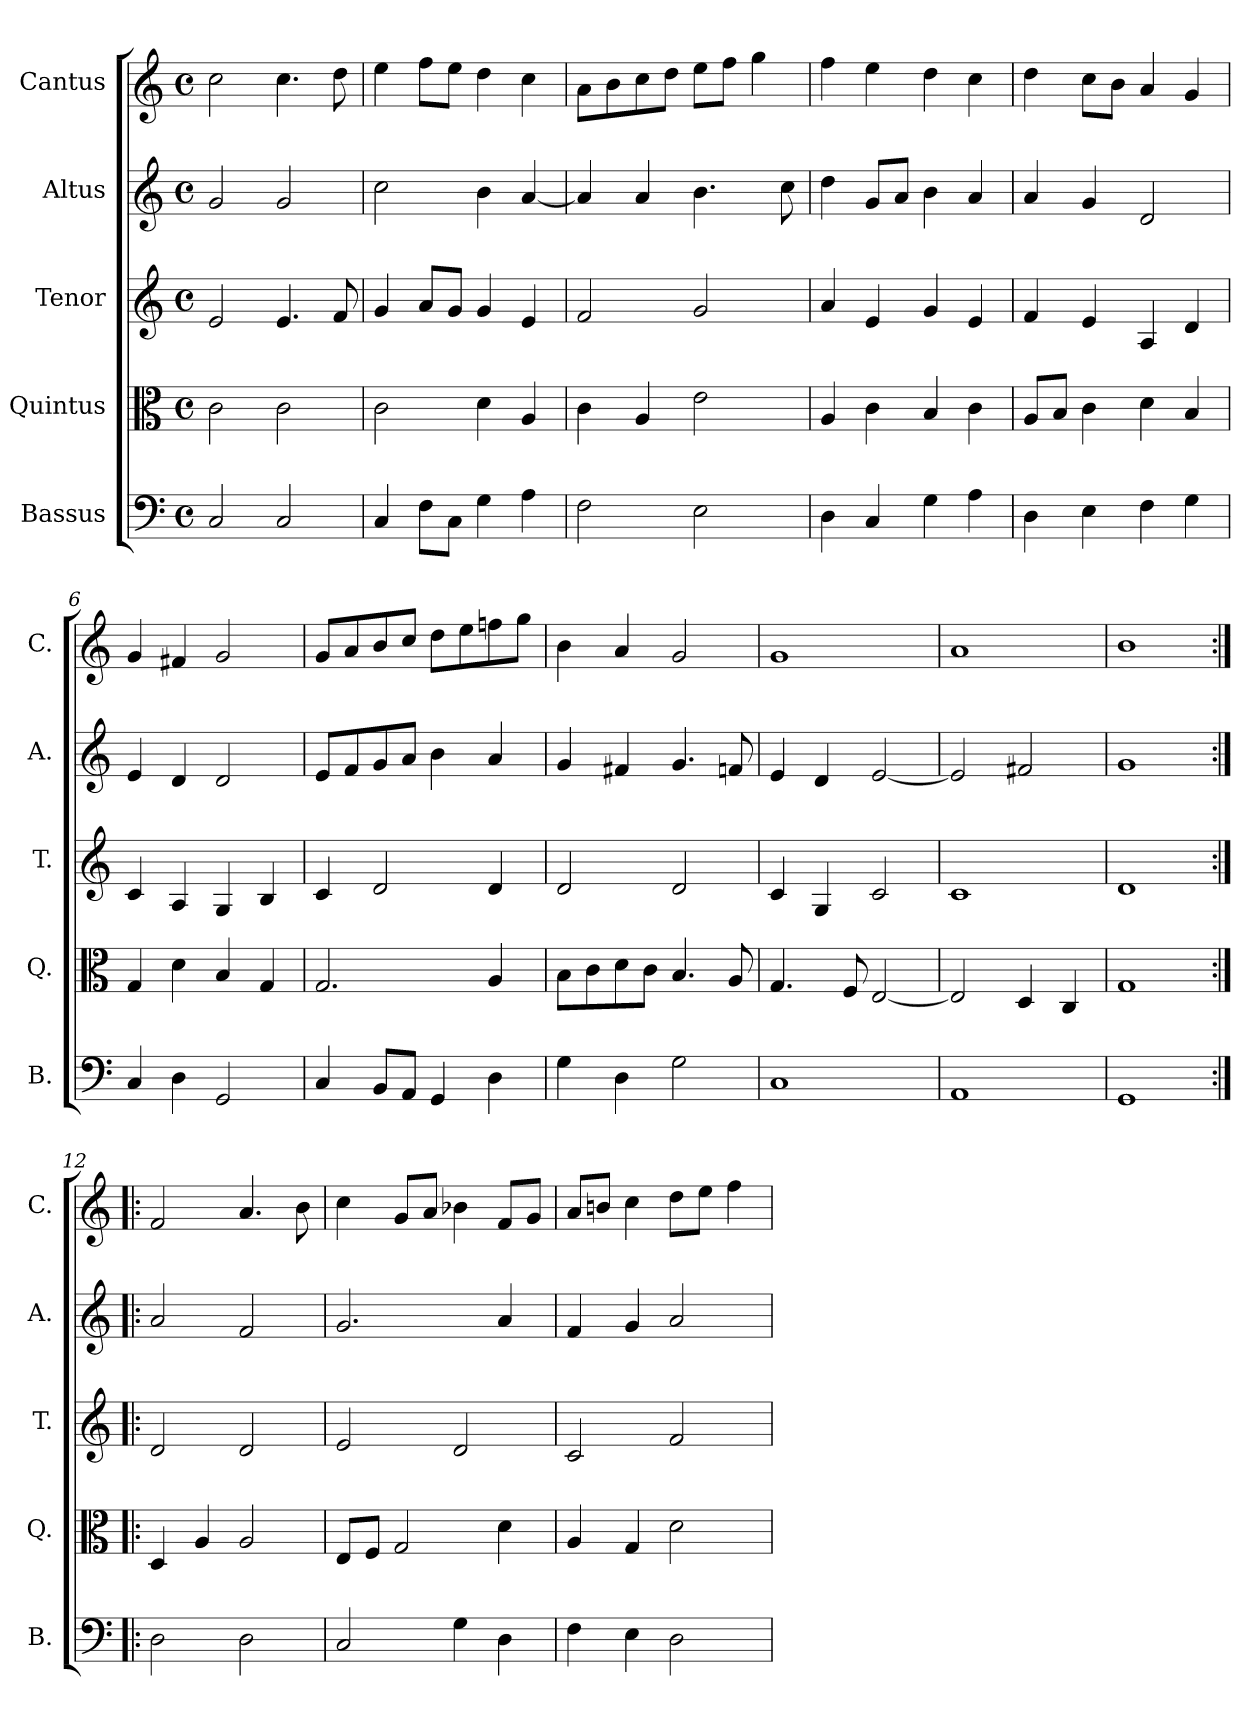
**kern	**kern	**kern	**kern	**kern
*part5	*part4	*part3	*part2	*part1
*staff5	*staff4	*staff3	*staff2	*staff1
*I"Bassus	*I"Quintus	*I"Tenor	*I"Altus	*I"Cantus
*I'B.	*I'Q.	*I'T.	*I'A.	*I'C.
*clefF4	*clefC3	*clefG2	*clefG2	*clefG2
*k[]	*k[]	*k[]	*k[]	*k[]
*C:	*C:	*C:	*C:	*C:
*M4/4	*M4/4	*M4/4	*M4/4	*M4/4
*met(c)	*met(c)	*met(c)	*met(c)	*met(c)
=1	=1	=1	=1	=1
2C/	2c\	2e/	2g/	2cc\
2C/	2c\	4.e/	2g/	4.cc\
.	.	8f/	.	8dd\
=2	=2	=2	=2	=2
4C/	2c\	4g/	2cc\	4ee\
8F\L	.	8a/L	.	8ff\L
8C\J	.	8g/J	.	8ee\J
4G\	4d\	4g/	4b\	4dd\
4A\	4A/	4e/	[4a/	4cc\
=3	=3	=3	=3	=3
2F\	4c\	2f/	4a/]	8a\L
.	.	.	.	8b\
.	4A/	.	4a/	8cc\
.	.	.	.	8dd\J
2E\	2e\	2g/	4.b\	8ee\L
.	.	.	.	8ff\J
.	.	.	.	4gg\
.	.	.	8cc\	.
=4	=4	=4	=4	=4
4D\	4A/	4a/	4dd\	4ff\
4C/	4c\	4e/	8g/L	4ee\
.	.	.	8a/J	.
4G\	4B/	4g/	4b\	4dd\
4A\	4c\	4e/	4a/	4cc\
=5	=5	=5	=5	=5
4D\	8A/L	4f/	4a/	4dd\
.	8B/J	.	.	.
4E\	4c\	4e/	4g/	8cc\L
.	.	.	.	8b\J
4F\	4d\	4A/	2d/	4a/
4G\	4B/	4d/	.	4g/
=6	=6	=6	=6	=6
4C/	4G/	4c/	4e/	4g/
4D\	4d\	4A/	4d/	4f#X/
2GG/	4B/	4G/	2d/	2g/
.	4G/	4B/	.	.
=7	=7	=7	=7	=7
4C/	2.G/	4c/	8e/L	8g/L
.	.	.	8f/	8a/
8BB/L	.	2d/	8g/	8b/
8AA/J	.	.	8a/J	8cc/J
4GG/	.	.	4b\	8dd\L
.	.	.	.	8ee\
4D\	4A/	4d/	4a/	8ffn\
.	.	.	.	8gg\J
=8	=8	=8	=8	=8
4G\	8B\L	2d/	4g/	4b\
.	8c\	.	.	.
4D\	8d\	.	4f#X/	4a/
.	8c\J	.	.	.
2G\	4.B/	2d/	4.g/	2g/
.	8A/	.	8fn/	.
=9	=9	=9	=9	=9
1C/	4.G/	4c/	4e/	1g/
.	.	4G/	4d/	.
.	8F/	.	.	.
.	[2E/	2c/	[2e/	.
!!LO:LB:g=z
=10	=10	=10	=10	=10
1AA/	2E/]	1c/	2e/]	1a/
.	4D/	.	2f#X/	.
.	4C/	.	.	.
=11	=11	=11	=11	=11
1GG/	1G/	1d/	1g/	1b\
=12:|!|:	=12:|!|:	=12:|!|:	=12:|!|:	=12:|!|:
2D\	4D/	2d/	2a/	2f/
.	4A/	.	.	.
2D\	2A/	2d/	2f/	4.a/
.	.	.	.	8b\
=13	=13	=13	=13	=13
2C/	8E/L	2e/	2.g/	4cc\
.	8F/J	.	.	.
.	2G/	.	.	8g/L
.	.	.	.	8a/J
4G\	.	2d/	.	4b-X\
4D\	4d\	.	4a/	8f/L
.	.	.	.	8g/J
=14	=14	=14	=14	=14
4F\	4A/	2c/	4f/	8a/L
.	.	.	.	8bn/J
4E\	4G/	.	4g/	4cc\
2D\	2d\	2f/	2a/	8dd\L
.	.	.	.	8ee\J
.	.	.	.	4ff\
=	=	=	=	=
*-	*-	*-	*-	*-
